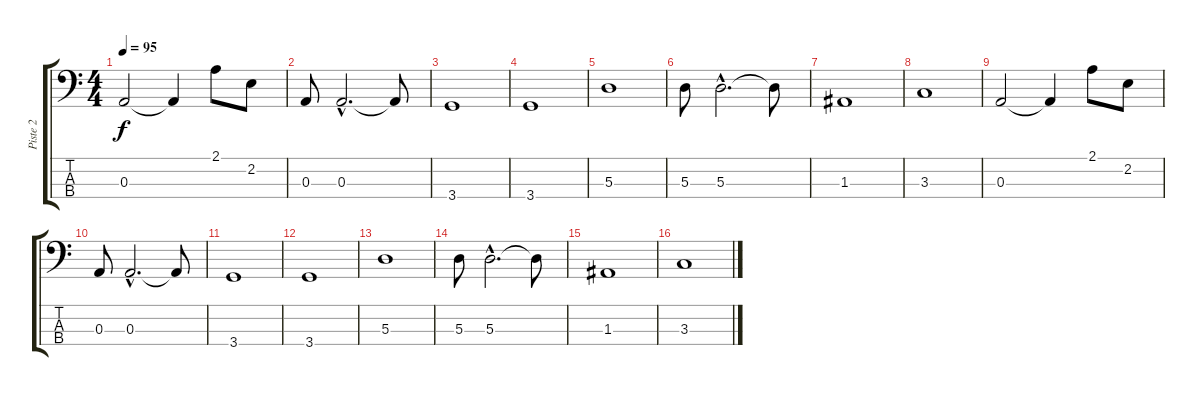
\track ("Piste 2" "Piste 2") {instrument electricbassfinger}
\staff {score tabs}
\tuning (G2 D2 A1 E1) {hide}
\ts (4 4)
\tempo 95
\clef f4
\ks c
0.3.2{dy f} 0.3{t}.4 2.1.8 2.2.8 |
0.3.8 0.3{hac}.2{d} 0.3{t}.8 |
3.4.1 |
3.4.1 |
5.3.1 |
5.3.8 5.3{hac}.2{d} 5.3{t}.8 |
1.3.1 |
3.3.1 |
0.3.2 0.3{t}.4 2.1.8 2.2.8 |
0.3.8 0.3{hac}.2{d} 0.3{t}.8 |
3.4.1 |
3.4.1 |
5.3.1 |
5.3.8 5.3{hac}.2{d} 5.3{t}.8 |
1.3.1 |
3.3.1
